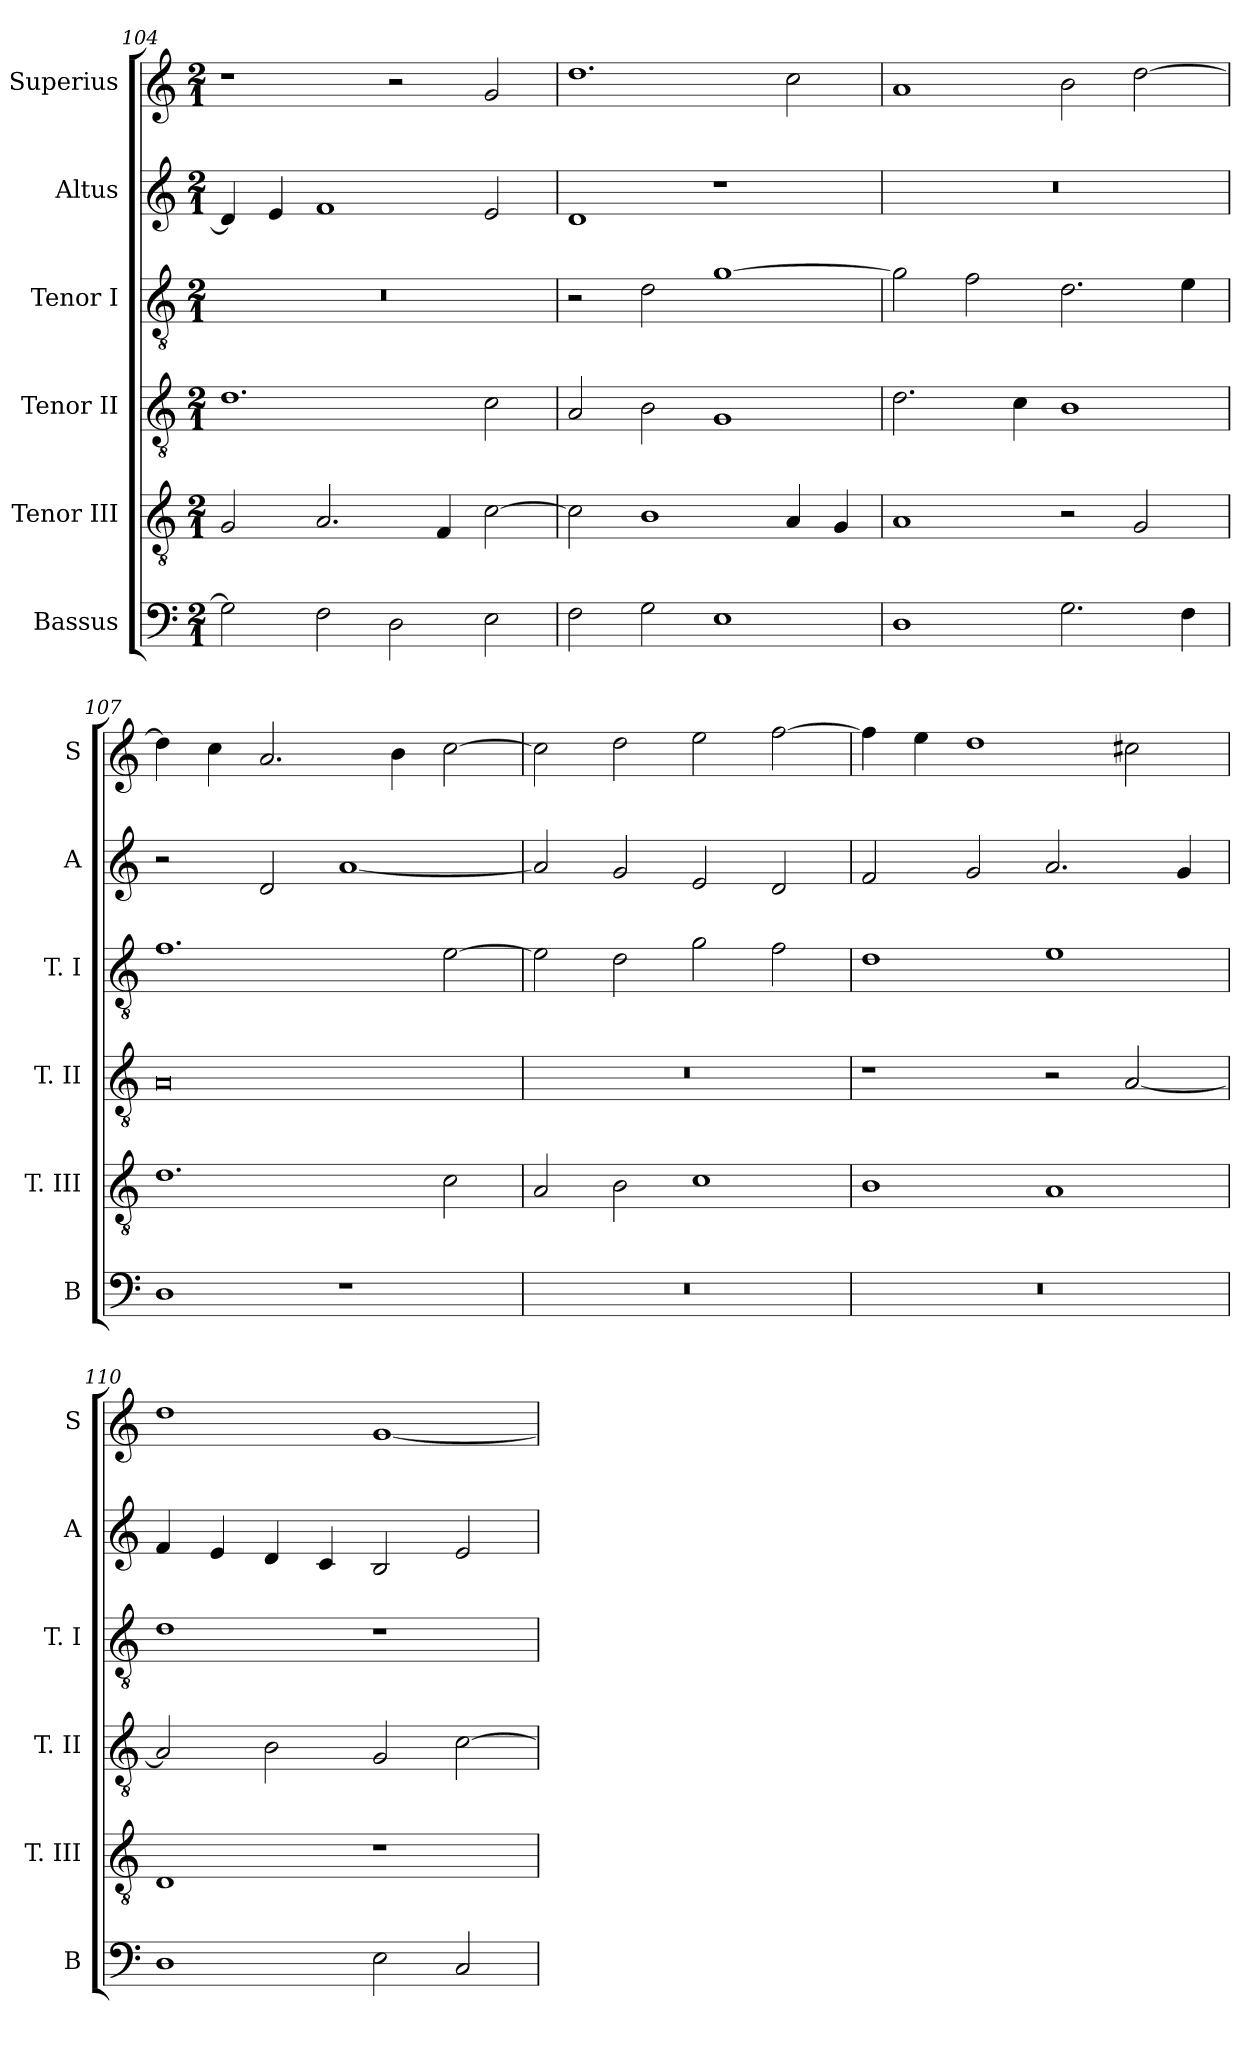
**kern	**kern	**kern	**kern	**kern	**kern
*part6	*part5	*part4	*part3	*part2	*part1
*staff6	*staff5	*staff4	*staff3	*staff2	*staff1
*I"Bassus	*I"Tenor III	*I"Tenor II	*I"Tenor I	*I"Altus	*I"Superius
*I'B	*I'T. III	*I'T. II	*I'T. I	*I'A	*I'S
*clefF4	*clefGv2	*clefGv2	*clefGv2	*clefG2	*clefG2
*k[]	*k[]	*k[]	*k[]	*k[]	*k[]
*C:	*C:	*C:	*C:	*C:	*C:
*M2/1	*M2/1	*M2/1	*M2/1	*M2/1	*M2/1
=104	=104	=104	=104	=104	=104
2G]	2G	1.d	0r	4d]	1r
.	.	.	.	4e	.
2F	2.A	.	.	1f	.
2D	.	.	.	.	2r
.	4F	.	.	.	.
2E	[2c	2c	.	2e	2g
=105	=105	=105	=105	=105	=105
2F	2c]	2A	2r	1d	1.dd
2G	1B	2B	2d	.	.
1E	.	1G	[1g	1r	.
.	4A	.	.	.	2cc
.	4G	.	.	.	.
=106	=106	=106	=106	=106	=106
1D	1A	2.d	2g]	0r	1a
.	.	.	2f	.	.
.	.	4c	.	.	.
2.G	2r	1B	2.d	.	2b
.	2G	.	.	.	[2dd
4F	.	.	4e	.	.
=107	=107	=107	=107	=107	=107
1D	1.d	0A	1.f	2r	4dd]
.	.	.	.	.	4cc
.	.	.	.	2d	2.a
1r	.	.	.	[1a	.
.	.	.	.	.	4b
.	2c	.	[2e	.	[2cc
=108	=108	=108	=108	=108	=108
0r	2A	0r	2e]	2a]	2cc]
.	2B	.	2d	2g	2dd
.	1c	.	2g	2e	2ee
.	.	.	2f	2d	[2ff
=109	=109	=109	=109	=109	=109
0r	1B	1r	1d	2f	4ff]
.	.	.	.	.	4ee
.	.	.	.	2g	1dd
.	1A	2r	1e	2.a	.
.	.	[2A	.	.	2cc#X
.	.	.	.	4g	.
=110	=110	=110	=110	=110	=110
1D	1D	2A]	1d	4f	1dd
.	.	.	.	4e	.
.	.	2B	.	4d	.
.	.	.	.	4c	.
2E	1r	2G	1r	2B	[1g
2C	.	[2c	.	2e	.
=	=	=	=	=	=
*-	*-	*-	*-	*-	*-
